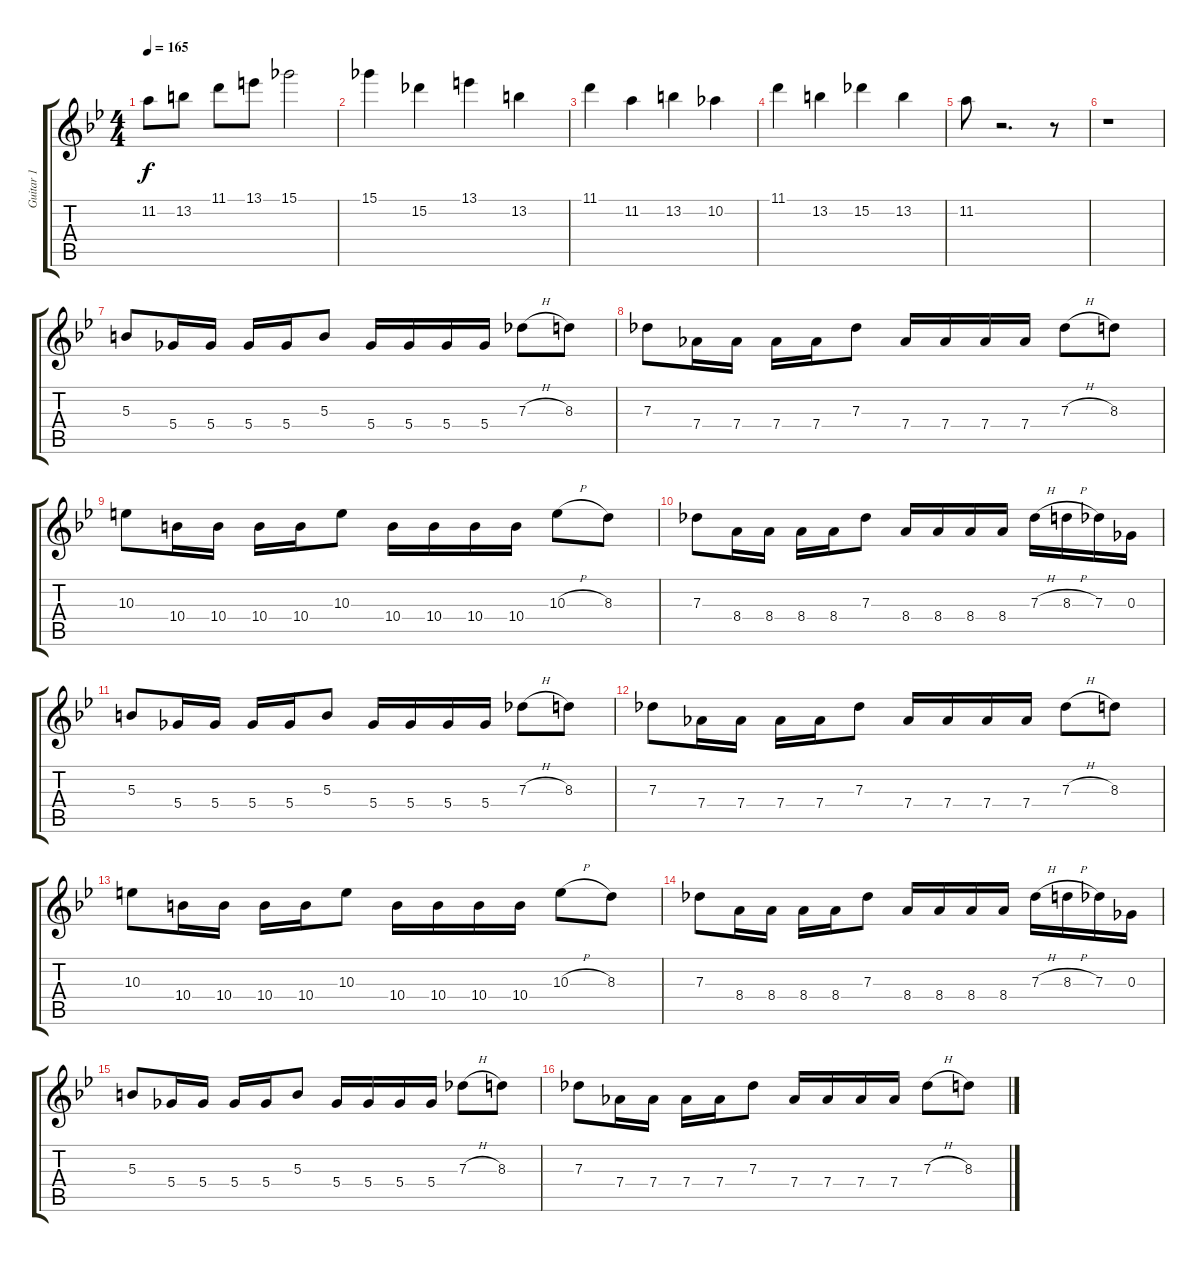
\track ("Guitar 1" "Guitar 1") {instrument overdrivenguitar}
\staff {score tabs}
\tuning (Eb4 Bb3 Gb3 Db3 Ab2 Eb2) {hide}
\ts (4 4)
\tempo 165
\clef g2
\ks bb
11.2.8{dy f} 13.2.8 11.1.8 13.1.8 15.1.2 |
15.1.4 15.2.4 13.1.4 13.2.4 |
11.1.4 11.2.4 13.2.4 10.2.4 |
11.1.4 13.2.4 15.2.4 13.2.4 |
11.2.8 r.2{d} r.8 |
r.1 |
5.3.8 5.4.16 5.4.16 5.4.16 5.4.16 5.3.8 5.4.16 5.4.16 5.4.16 5.4.16 7.3{h}.8 8.3.8 |
7.3.8 7.4.16 7.4.16 7.4.16 7.4.16 7.3.8 7.4.16 7.4.16 7.4.16 7.4.16 7.3{h}.8 8.3.8 |
10.3.8 10.4.16 10.4.16 10.4.16 10.4.16 10.3.8 10.4.16 10.4.16 10.4.16 10.4.16 10.3{h}.8 8.3.8 |
7.3.8 8.4.16 8.4.16 8.4.16 8.4.16 7.3.8 8.4.16 8.4.16 8.4.16 8.4.16 7.3{h}.16 8.3{h}.16 7.3.16 0.3.16 |
5.3.8 5.4.16 5.4.16 5.4.16 5.4.16 5.3.8 5.4.16 5.4.16 5.4.16 5.4.16 7.3{h}.8 8.3.8 |
7.3.8 7.4.16 7.4.16 7.4.16 7.4.16 7.3.8 7.4.16 7.4.16 7.4.16 7.4.16 7.3{h}.8 8.3.8 |
10.3.8 10.4.16 10.4.16 10.4.16 10.4.16 10.3.8 10.4.16 10.4.16 10.4.16 10.4.16 10.3{h}.8 8.3.8 |
7.3.8 8.4.16 8.4.16 8.4.16 8.4.16 7.3.8 8.4.16 8.4.16 8.4.16 8.4.16 7.3{h}.16 8.3{h}.16 7.3.16 0.3.16 |
5.3.8 5.4.16 5.4.16 5.4.16 5.4.16 5.3.8 5.4.16 5.4.16 5.4.16 5.4.16 7.3{h}.8 8.3.8 |
7.3.8 7.4.16 7.4.16 7.4.16 7.4.16 7.3.8 7.4.16 7.4.16 7.4.16 7.4.16 7.3{h}.8 8.3.8
